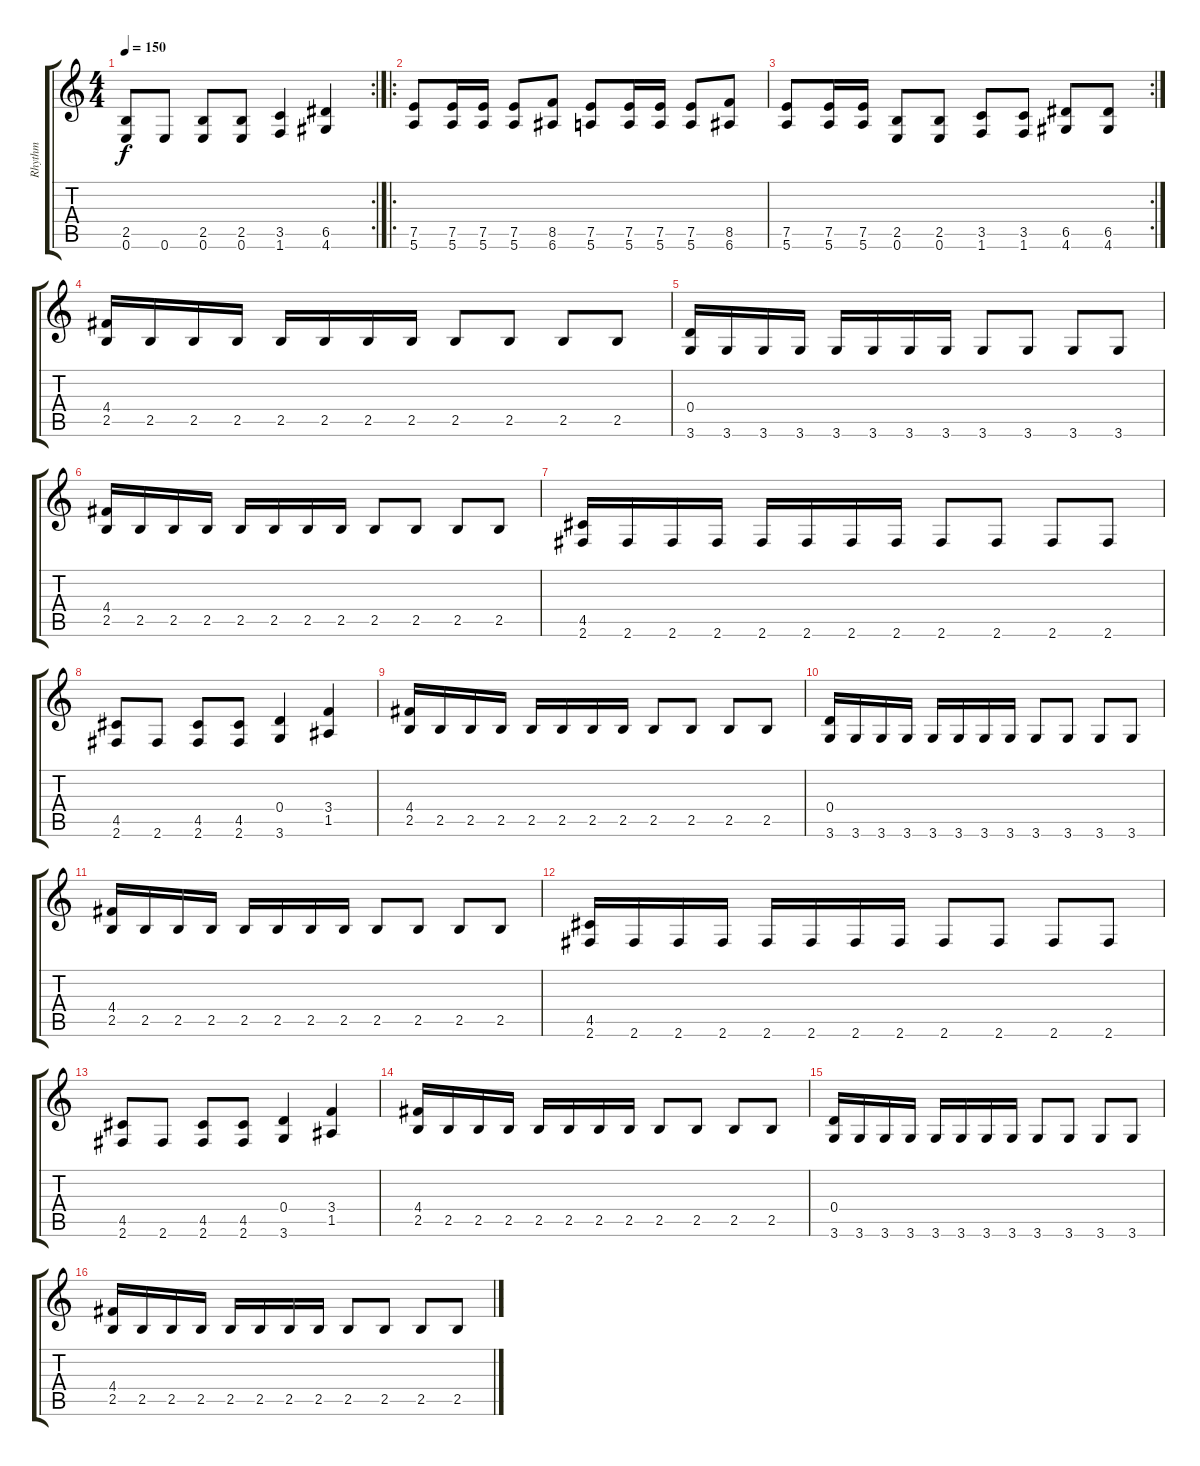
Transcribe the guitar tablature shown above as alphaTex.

\track ("Rhythm" "Rhythm") {instrument overdrivenguitar}
\staff {score tabs}
\tuning (E4 B3 G3 D3 A2 E2) {hide}
\rc 2
\ts (4 4)
\tempo 150
\clef g2
\ks c
(2.5 0.6).8{dy f} 0.6.8 (2.5 0.6).8 (2.5 0.6).8 (3.5 1.6).4 (6.5 4.6).4 |
\ro
(7.5 5.6).8 (7.5 5.6).16 (7.5 5.6).16 (7.5 5.6).8 (8.5 6.6).8 (7.5 5.6).8 (7.5 5.6).16 (7.5 5.6).16 (7.5 5.6).8 (8.5 6.6).8 |
\rc 2
(7.5 5.6).8 (7.5 5.6).16 (7.5 5.6).16 (2.5 0.6).8 (2.5 0.6).8 (3.5 1.6).8 (3.5 1.6).8 (6.5 4.6).8 (6.5 4.6).8 |
(4.4 2.5).16 2.5.16 2.5.16 2.5.16 2.5.16 2.5.16 2.5.16 2.5.16 2.5.8 2.5.8 2.5.8 2.5.8 |
(0.4 3.6).16 3.6.16 3.6.16 3.6.16 3.6.16 3.6.16 3.6.16 3.6.16 3.6.8 3.6.8 3.6.8 3.6.8 |
(4.4 2.5).16 2.5.16 2.5.16 2.5.16 2.5.16 2.5.16 2.5.16 2.5.16 2.5.8 2.5.8 2.5.8 2.5.8 |
(4.5 2.6).16 2.6.16 2.6.16 2.6.16 2.6.16 2.6.16 2.6.16 2.6.16 2.6.8 2.6.8 2.6.8 2.6.8 |
(4.5 2.6).8 2.6.8 (4.5 2.6).8 (4.5 2.6).8 (0.4 3.6).4 (3.4 1.5).4 |
(4.4 2.5).16 2.5.16 2.5.16 2.5.16 2.5.16 2.5.16 2.5.16 2.5.16 2.5.8 2.5.8 2.5.8 2.5.8 |
(0.4 3.6).16 3.6.16 3.6.16 3.6.16 3.6.16 3.6.16 3.6.16 3.6.16 3.6.8 3.6.8 3.6.8 3.6.8 |
(4.4 2.5).16 2.5.16 2.5.16 2.5.16 2.5.16 2.5.16 2.5.16 2.5.16 2.5.8 2.5.8 2.5.8 2.5.8 |
(4.5 2.6).16 2.6.16 2.6.16 2.6.16 2.6.16 2.6.16 2.6.16 2.6.16 2.6.8 2.6.8 2.6.8 2.6.8 |
(4.5 2.6).8 2.6.8 (4.5 2.6).8 (4.5 2.6).8 (0.4 3.6).4 (3.4 1.5).4 |
(4.4 2.5).16 2.5.16 2.5.16 2.5.16 2.5.16 2.5.16 2.5.16 2.5.16 2.5.8 2.5.8 2.5.8 2.5.8 |
(0.4 3.6).16 3.6.16 3.6.16 3.6.16 3.6.16 3.6.16 3.6.16 3.6.16 3.6.8 3.6.8 3.6.8 3.6.8 |
(4.4 2.5).16 2.5.16 2.5.16 2.5.16 2.5.16 2.5.16 2.5.16 2.5.16 2.5.8 2.5.8 2.5.8 2.5.8
